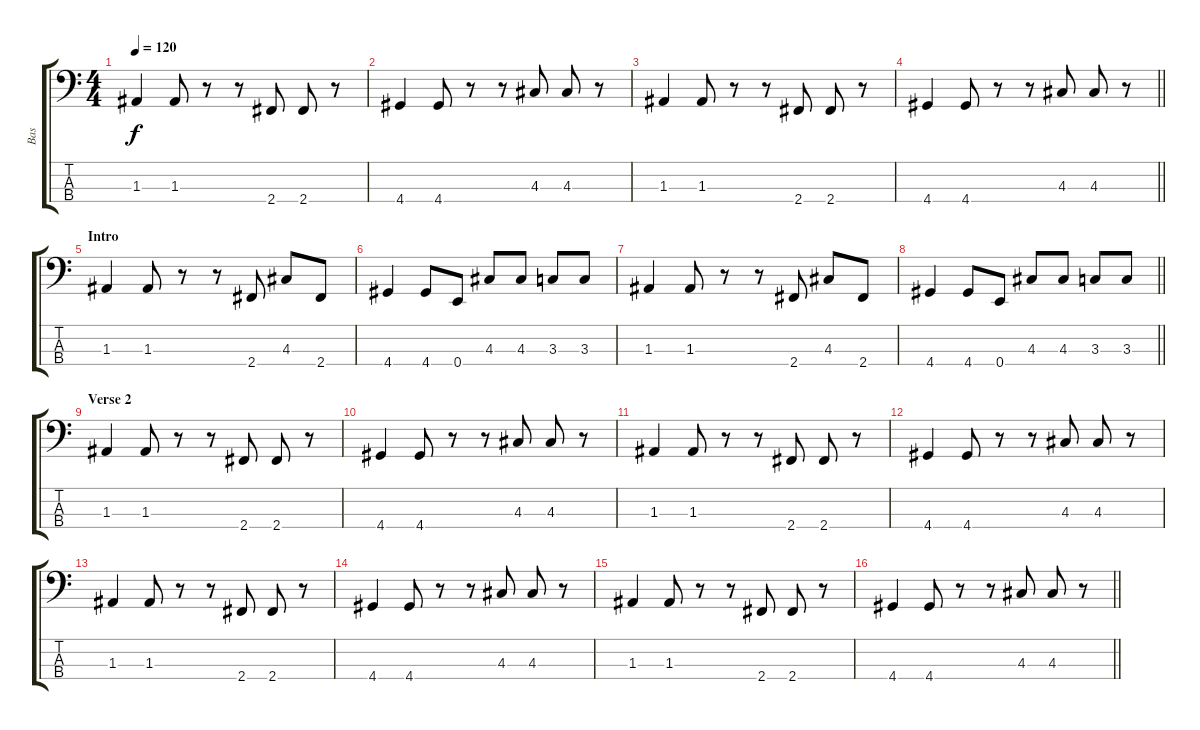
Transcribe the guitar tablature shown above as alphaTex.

\track ("Bas" "Bas") {instrument electricbassfinger}
\staff {score tabs}
\tuning (G2 D2 A1 E1) {hide}
\ts (4 4)
\tempo 120
\clef f4
\ks c
1.3.4{dy f} 1.3.8 r.8 r.8 2.4.8 2.4.8 r.8 |
4.4.4 4.4.8 r.8 r.8 4.3.8 4.3.8 r.8 |
1.3.4 1.3.8 r.8 r.8 2.4.8 2.4.8 r.8 |
\barLineRight lightlight
4.4.4 4.4.8 r.8 r.8 4.3.8 4.3.8 r.8 |
\section ("" "Intro")
1.3.4 1.3.8 r.8 r.8 2.4.8 4.3.8 2.4.8 |
4.4.4 4.4.8 0.4.8 4.3.8 4.3.8 3.3.8 3.3.8 |
1.3.4 1.3.8 r.8 r.8 2.4.8 4.3.8 2.4.8 |
\barLineRight lightlight
4.4.4 4.4.8 0.4.8 4.3.8 4.3.8 3.3.8 3.3.8 |
\section ("" "Verse 2")
1.3.4 1.3.8 r.8 r.8 2.4.8 2.4.8 r.8 |
4.4.4 4.4.8 r.8 r.8 4.3.8 4.3.8 r.8 |
1.3.4 1.3.8 r.8 r.8 2.4.8 2.4.8 r.8 |
4.4.4 4.4.8 r.8 r.8 4.3.8 4.3.8 r.8 |
1.3.4 1.3.8 r.8 r.8 2.4.8 2.4.8 r.8 |
4.4.4 4.4.8 r.8 r.8 4.3.8 4.3.8 r.8 |
1.3.4 1.3.8 r.8 r.8 2.4.8 2.4.8 r.8 |
\barLineRight lightlight
4.4.4 4.4.8 r.8 r.8 4.3.8 4.3.8 r.8
